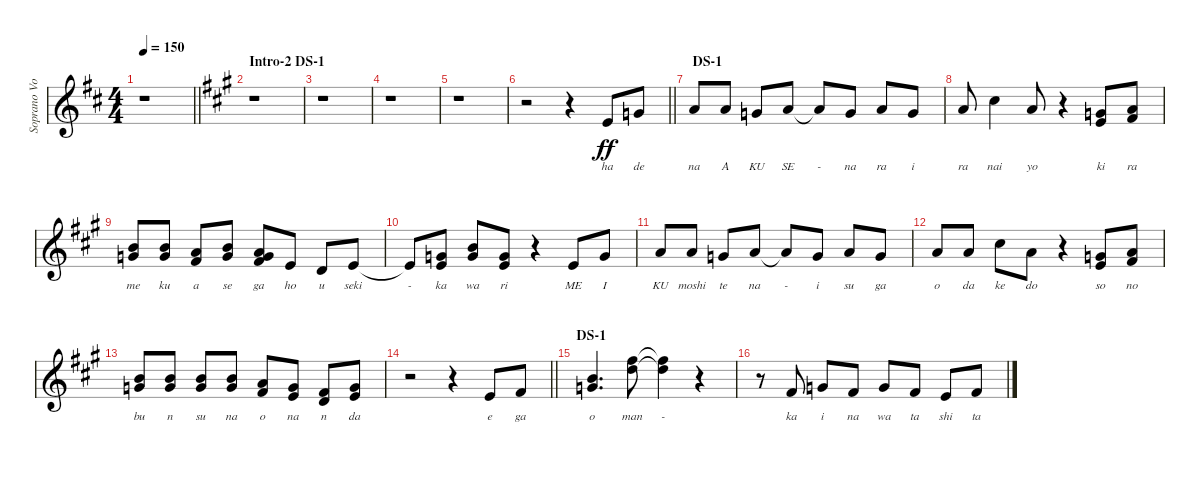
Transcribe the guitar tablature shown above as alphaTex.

\track ("Soprano Voice" "Soprano Vo") {instrument violin}
\staff {score}
\tuning (E4 B3 G3 D3 A2 E2 B1) {hide}
\ts (4 4)
\tempo 150
\clef g2
\barLineRight lightlight
\ks d
r.1{dy ff} |
\section ("" "Intro-2 DS-1")
\ks a
r.1 |
r.1 |
r.1 |
r.1 |
\barLineRight lightlight
r.2 r.4 0.1.8{lyrics (0 "ha") lyrics (1 "") lyrics (2 "") lyrics (3 "") lyrics (4 "")} 3.1.8{lyrics (0 "de") lyrics (1 "") lyrics (2 "") lyrics (3 "") lyrics (4 "")} |
\section ("" " DS-1")
5.1.8{lyrics (0 "na") lyrics (1 "") lyrics (2 "") lyrics (3 "") lyrics (4 "")} 5.1.8{lyrics (0 "A") lyrics (1 "") lyrics (2 "") lyrics (3 "") lyrics (4 "")} 3.1.8{lyrics (0 "KU") lyrics (1 "") lyrics (2 "") lyrics (3 "") lyrics (4 "")} 5.1.8{lyrics (0 "SE") lyrics (1 "") lyrics (2 "") lyrics (3 "") lyrics (4 "")} 5.1{t}.8{lyrics (0 "-") lyrics (1 "") lyrics (2 "") lyrics (3 "") lyrics (4 "")} 3.1.8{lyrics (0 "na") lyrics (1 "") lyrics (2 "") lyrics (3 "") lyrics (4 "")} 5.1.8{lyrics (0 "ra") lyrics (1 "") lyrics (2 "") lyrics (3 "") lyrics (4 "")} 3.1.8{lyrics (0 "i") lyrics (1 "") lyrics (2 "") lyrics (3 "") lyrics (4 "")} |
5.1.8{lyrics (0 "ra") lyrics (1 "") lyrics (2 "") lyrics (3 "") lyrics (4 "")} 9.1.4{lyrics (0 "nai") lyrics (1 "") lyrics (2 "") lyrics (3 "") lyrics (4 "")} 5.1.8{lyrics (0 "yo") lyrics (1 "") lyrics (2 "") lyrics (3 "") lyrics (4 "")} r.4 (0.1 8.2).8{lyrics (0 "ki") lyrics (1 "") lyrics (2 "") lyrics (3 "") lyrics (4 "")} (5.1 7.2).8{lyrics (0 "ra") lyrics (1 "") lyrics (2 "") lyrics (3 "") lyrics (4 "")} |
(3.1 12.2).8{lyrics (0 "me") lyrics (1 "") lyrics (2 "") lyrics (3 "") lyrics (4 "")} (3.1 12.2).8{lyrics (0 "ku") lyrics (1 "") lyrics (2 "") lyrics (3 "") lyrics (4 "")} (2.1 10.2).8{lyrics (0 "a") lyrics (1 "") lyrics (2 "") lyrics (3 "") lyrics (4 "")} (3.1 12.2).8{lyrics (0 "se") lyrics (1 "") lyrics (2 "") lyrics (3 "") lyrics (4 "")} (3.1 10.2 11.3).8{lyrics (0 "ga") lyrics (1 "") lyrics (2 "") lyrics (3 "") lyrics (4 "")} 0.1.8{lyrics (0 "ho") lyrics (1 "") lyrics (2 "") lyrics (3 "") lyrics (4 "")} 3.2.8{lyrics (0 "u") lyrics (1 "") lyrics (2 "") lyrics (3 "") lyrics (4 "")} 0.1.8{lyrics (0 "seki") lyrics (1 "") lyrics (2 "") lyrics (3 "") lyrics (4 "")} |
0.1{t}.8{lyrics (0 "-") lyrics (1 "") lyrics (2 "") lyrics (3 "") lyrics (4 "")} (0.1 8.2).8{lyrics (0 "ka") lyrics (1 "") lyrics (2 "") lyrics (3 "") lyrics (4 "")} (3.1 12.2).8{lyrics (0 "wa") lyrics (1 "") lyrics (2 "") lyrics (3 "") lyrics (4 "")} (0.1 8.2).8{lyrics (0 "ri") lyrics (1 "") lyrics (2 "") lyrics (3 "") lyrics (4 "")} r.4 0.1.8{lyrics (0 "ME") lyrics (1 "") lyrics (2 "") lyrics (3 "") lyrics (4 "")} 3.1.8{lyrics (0 "I") lyrics (1 "") lyrics (2 "") lyrics (3 "") lyrics (4 "")} |
5.1.8{lyrics (0 "KU") lyrics (1 "") lyrics (2 "") lyrics (3 "") lyrics (4 "")} 5.1.8{lyrics (0 "moshi") lyrics (1 "") lyrics (2 "") lyrics (3 "") lyrics (4 "")} 3.1.8{lyrics (0 "te") lyrics (1 "") lyrics (2 "") lyrics (3 "") lyrics (4 "")} 5.1.8{lyrics (0 "na") lyrics (1 "") lyrics (2 "") lyrics (3 "") lyrics (4 "")} 5.1{t}.8{lyrics (0 "-") lyrics (1 "") lyrics (2 "") lyrics (3 "") lyrics (4 "")} 3.1.8{lyrics (0 "i") lyrics (1 "") lyrics (2 "") lyrics (3 "") lyrics (4 "")} 5.1.8{lyrics (0 "su") lyrics (1 "") lyrics (2 "") lyrics (3 "") lyrics (4 "")} 3.1.8{lyrics (0 "ga") lyrics (1 "") lyrics (2 "") lyrics (3 "") lyrics (4 "")} |
5.1.8{lyrics (0 "o") lyrics (1 "") lyrics (2 "") lyrics (3 "") lyrics (4 "")} 5.1.8{lyrics (0 "da") lyrics (1 "") lyrics (2 "") lyrics (3 "") lyrics (4 "")} 9.1.8{lyrics (0 "ke") lyrics (1 "") lyrics (2 "") lyrics (3 "") lyrics (4 "")} 5.1.8{lyrics (0 "do") lyrics (1 "") lyrics (2 "") lyrics (3 "") lyrics (4 "")} r.4 (0.1 8.2).8{lyrics (0 "so") lyrics (1 "") lyrics (2 "") lyrics (3 "") lyrics (4 "")} (2.1 10.2).8{lyrics (0 "no") lyrics (1 "") lyrics (2 "") lyrics (3 "") lyrics (4 "")} |
(3.1 12.2).8{lyrics (0 "bu") lyrics (1 "") lyrics (2 "") lyrics (3 "") lyrics (4 "")} (3.1 12.2).8{lyrics (0 "n") lyrics (1 "") lyrics (2 "") lyrics (3 "") lyrics (4 "")} (3.1 12.2).8{lyrics (0 "su") lyrics (1 "") lyrics (2 "") lyrics (3 "") lyrics (4 "")} (3.1 12.2).8{lyrics (0 "na") lyrics (1 "") lyrics (2 "") lyrics (3 "") lyrics (4 "")} (2.1 10.2).8{lyrics (0 "o") lyrics (1 "") lyrics (2 "") lyrics (3 "") lyrics (4 "")} (0.1 8.2).8{lyrics (0 "na") lyrics (1 "") lyrics (2 "") lyrics (3 "") lyrics (4 "")} (2.1 3.2).8{lyrics (0 "n") lyrics (1 "") lyrics (2 "") lyrics (3 "") lyrics (4 "")} (0.1 8.2).8{lyrics (0 "da") lyrics (1 "") lyrics (2 "") lyrics (3 "") lyrics (4 "")} |
\barLineRight lightlight
r.2 r.4 0.1.8{lyrics (0 "e") lyrics (1 "") lyrics (2 "") lyrics (3 "") lyrics (4 "")} 2.1.8{lyrics (0 "ga") lyrics (1 "") lyrics (2 "") lyrics (3 "") lyrics (4 "")} |
\section ("" "DS-1")
(3.1 12.2).4{d lyrics (0 "o") lyrics (1 "") lyrics (2 "") lyrics (3 "") lyrics (4 "")} (10.1 19.2).8{lyrics (0 "man") lyrics (1 "") lyrics (2 "") lyrics (3 "") lyrics (4 "")} (10.1{t} 19.2{t}).4{lyrics (0 "-") lyrics (1 "") lyrics (2 "") lyrics (3 "") lyrics (4 "")} r.4 |
r.8 2.1.8{lyrics (0 "ka") lyrics (1 "") lyrics (2 "") lyrics (3 "") lyrics (4 "")} 3.1.8{lyrics (0 "i") lyrics (1 "") lyrics (2 "") lyrics (3 "") lyrics (4 "")} 2.1.8{lyrics (0 "na") lyrics (1 "") lyrics (2 "") lyrics (3 "") lyrics (4 "")} 3.1.8{lyrics (0 "wa") lyrics (1 "") lyrics (2 "") lyrics (3 "") lyrics (4 "")} 2.1.8{lyrics (0 "ta") lyrics (1 "") lyrics (2 "") lyrics (3 "") lyrics (4 "")} 0.1.8{lyrics (0 "shi") lyrics (1 "") lyrics (2 "") lyrics (3 "") lyrics (4 "")} 2.1.8{lyrics (0 "ta") lyrics (1 "") lyrics (2 "") lyrics (3 "") lyrics (4 "")}
